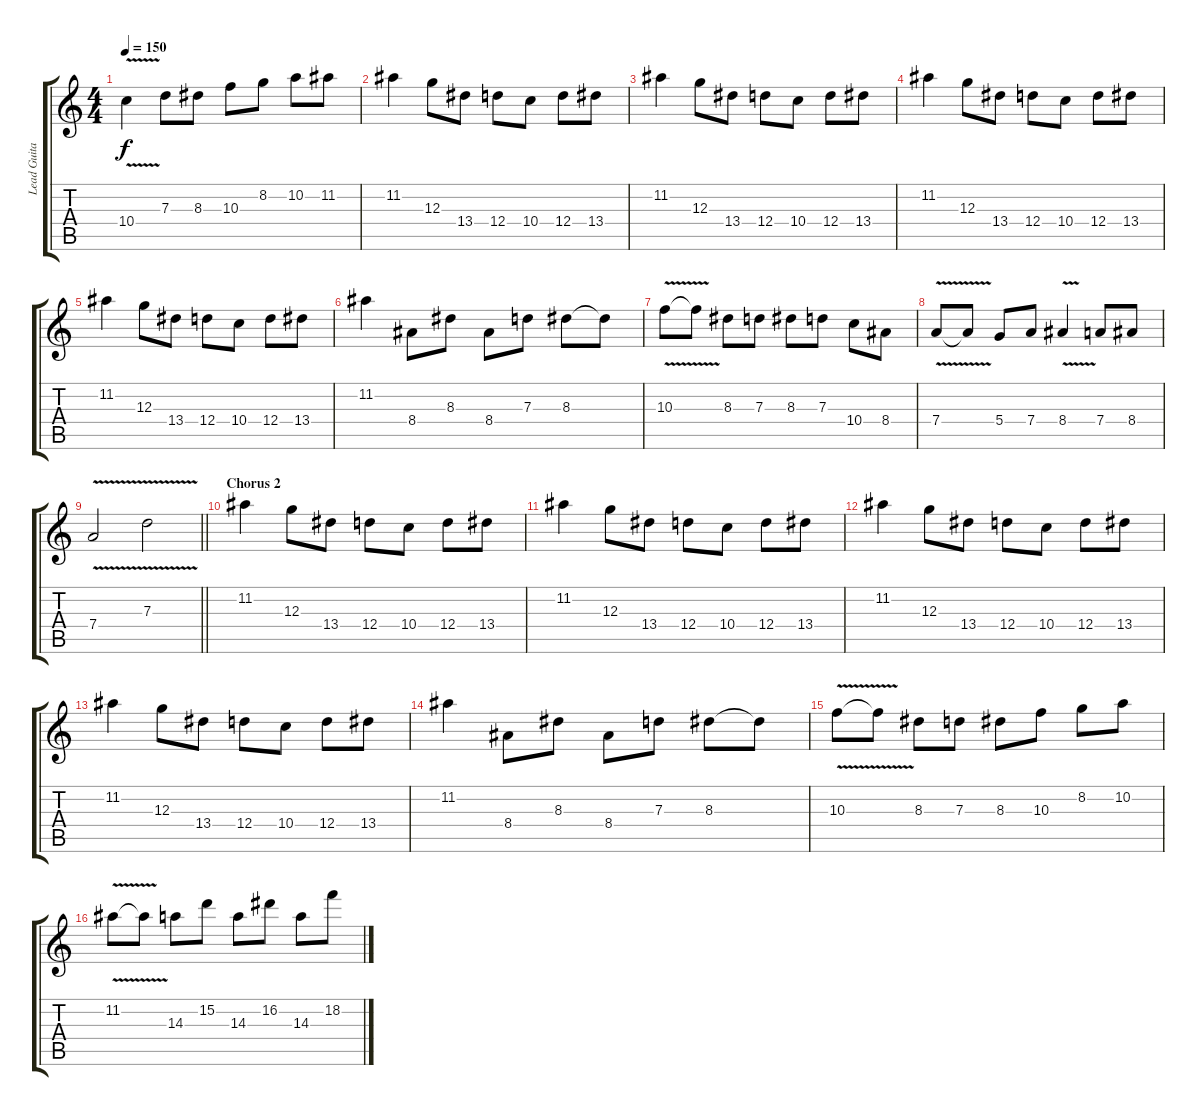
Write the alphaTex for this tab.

\track ("Lead Guitar " "Lead Guita") {instrument distortionguitar}
\staff {score tabs}
\tuning (E4 B3 G3 D3 A2 E2) {hide}
\ts (4 4)
\tempo 150
\clef g2
\ks c
10.4{v}.4{dy f} 7.3.8 8.3.8 10.3.8 8.2.8 10.2.8 11.2.8 |
11.2.4 12.3.8 13.4.8 12.4.8 10.4.8 12.4.8 13.4.8 |
11.2.4 12.3.8 13.4.8 12.4.8 10.4.8 12.4.8 13.4.8 |
11.2.4 12.3.8 13.4.8 12.4.8 10.4.8 12.4.8 13.4.8 |
11.2.4 12.3.8 13.4.8 12.4.8 10.4.8 12.4.8 13.4.8 |
11.2.4 8.4.8 8.3.8 8.4.8 7.3.8 8.3.8 8.3{t}.8 |
10.3{v}.8 10.3{t}.8 8.3.8 7.3.8 8.3.8 7.3.8 10.4.8 8.4.8 |
7.4{v}.8 7.4{t}.8 5.4.8 7.4.8 8.4{v}.4 7.4.8 8.4.8 |
\barLineRight lightlight
7.4{v}.2 7.3{v}.2 |
\section ("" "Chorus 2")
11.2.4 12.3.8 13.4.8 12.4.8 10.4.8 12.4.8 13.4.8 |
11.2.4 12.3.8 13.4.8 12.4.8 10.4.8 12.4.8 13.4.8 |
11.2.4 12.3.8 13.4.8 12.4.8 10.4.8 12.4.8 13.4.8 |
11.2.4 12.3.8 13.4.8 12.4.8 10.4.8 12.4.8 13.4.8 |
11.2.4 8.4.8 8.3.8 8.4.8 7.3.8 8.3.8 8.3{t}.8 |
10.3{v}.8 10.3{t}.8 8.3.8 7.3.8 8.3.8 10.3.8 8.2.8 10.2.8 |
11.2{v}.8 11.2{t}.8 14.3.8 15.2.8 14.3.8 16.2.8 14.3.8 18.2.8
